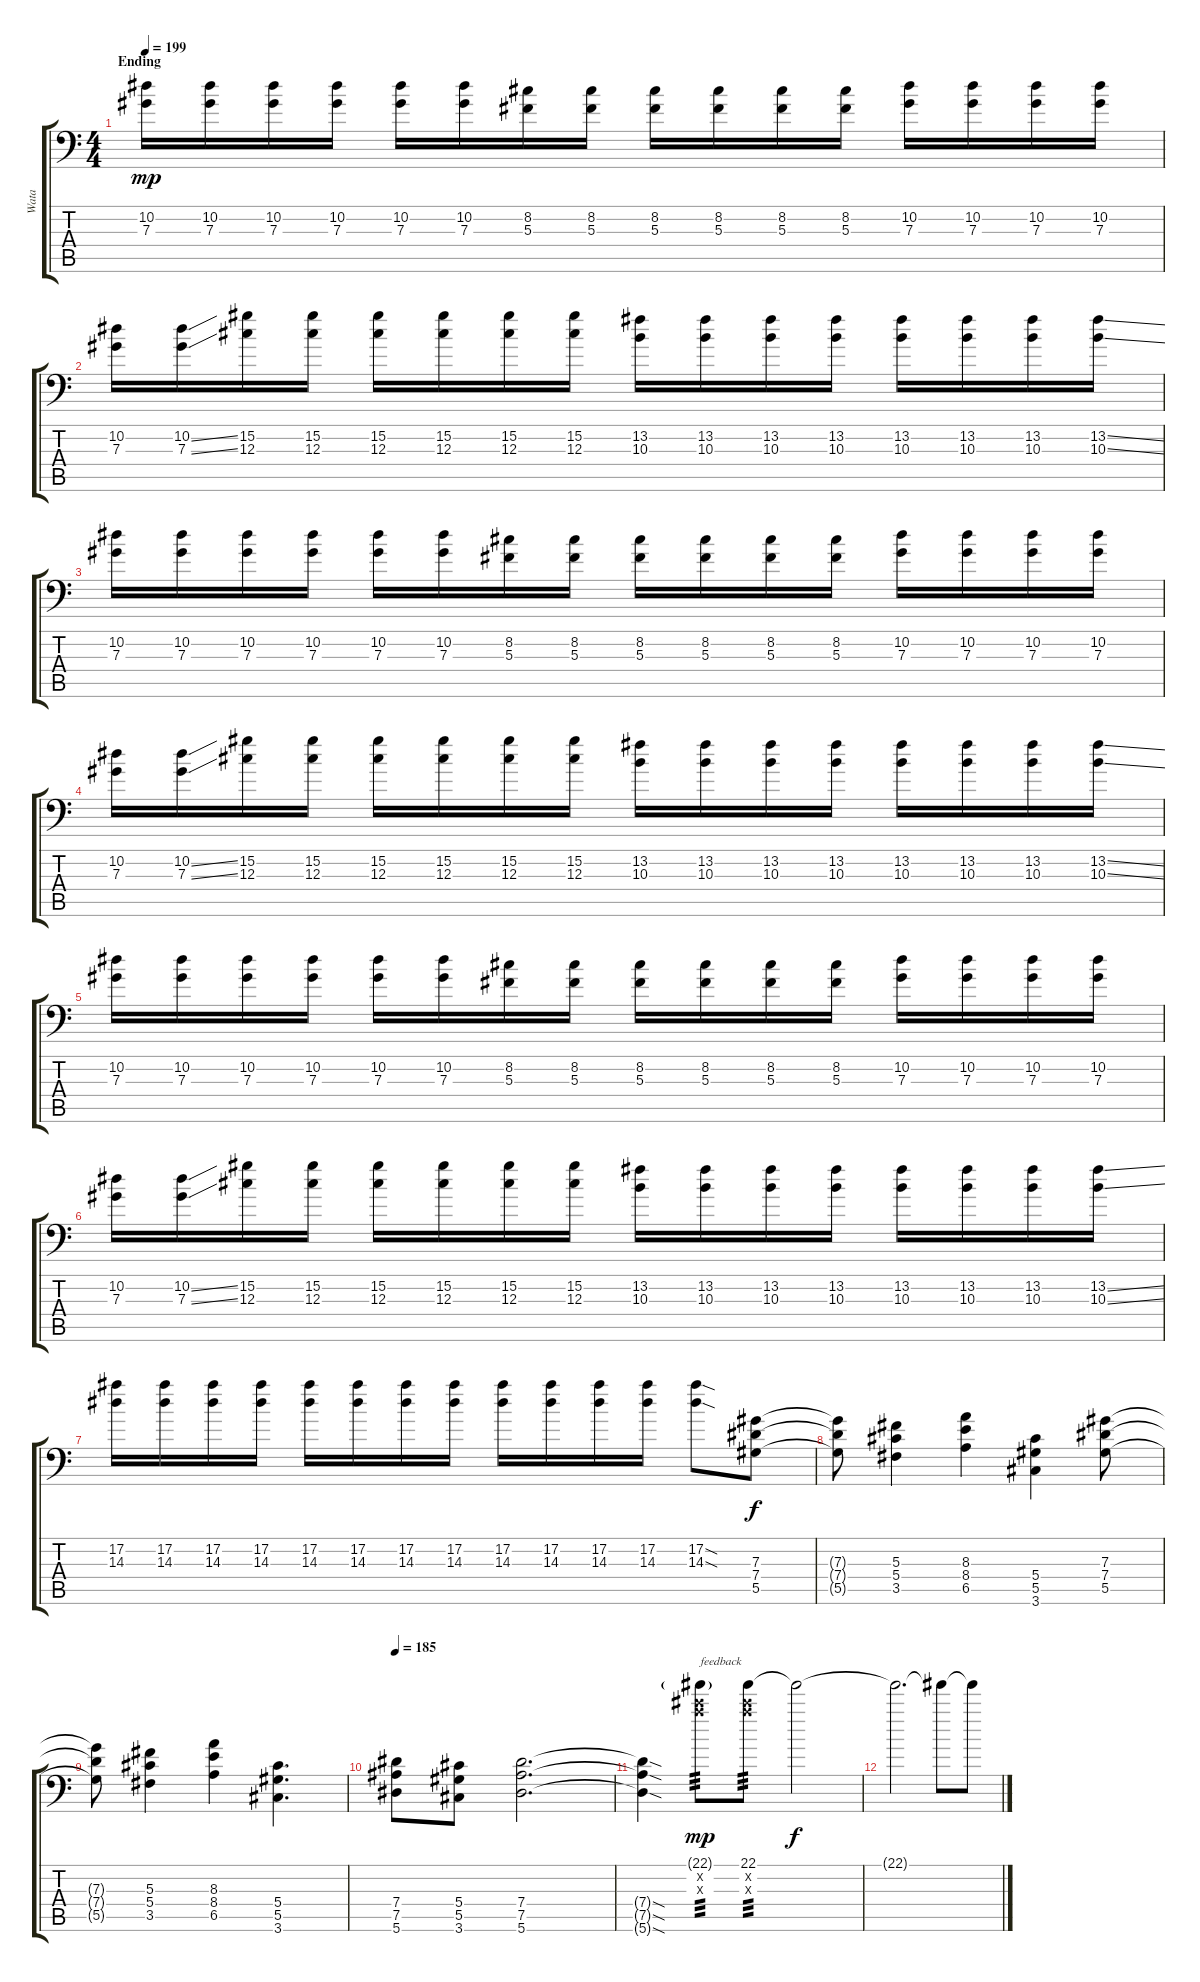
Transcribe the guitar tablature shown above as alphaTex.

\track ("Wata" "Wata") {instrument distortionguitar}
\staff {score tabs}
\tuning (Bb3 F3 Db3 Ab2 Eb2 Bb1) {hide}
\ts (4 4)
\section ("" "Ending")
\tempo 199
\clef f4
\ks c
(10.2 7.3).16{dy mp volume 14 balance 8} (10.2 7.3).16 (10.2 7.3).16 (10.2 7.3).16 (10.2 7.3).16 (10.2 7.3).16 (8.2 5.3).16 (8.2 5.3).16 (8.2 5.3).16 (8.2 5.3).16 (8.2 5.3).16 (8.2 5.3).16 (10.2 7.3).16 (10.2 7.3).16 (10.2 7.3).16 (10.2 7.3).16 |
(10.2 7.3).16 (10.2{ss} 7.3{ss}).16 (15.2 12.3).16 (15.2 12.3).16 (15.2 12.3).16 (15.2 12.3).16 (15.2 12.3).16 (15.2 12.3).16 (13.2 10.3).16 (13.2 10.3).16 (13.2 10.3).16 (13.2 10.3).16 (13.2 10.3).16 (13.2 10.3).16 (13.2 10.3).16 (13.2{ss} 10.3{ss}).16 |
(10.2 7.3).16 (10.2 7.3).16 (10.2 7.3).16 (10.2 7.3).16 (10.2 7.3).16 (10.2 7.3).16 (8.2 5.3).16 (8.2 5.3).16 (8.2 5.3).16 (8.2 5.3).16 (8.2 5.3).16 (8.2 5.3).16 (10.2 7.3).16 (10.2 7.3).16 (10.2 7.3).16 (10.2 7.3).16 |
(10.2 7.3).16 (10.2{ss} 7.3{ss}).16 (15.2 12.3).16 (15.2 12.3).16 (15.2 12.3).16 (15.2 12.3).16 (15.2 12.3).16 (15.2 12.3).16 (13.2 10.3).16 (13.2 10.3).16 (13.2 10.3).16 (13.2 10.3).16 (13.2 10.3).16 (13.2 10.3).16 (13.2 10.3).16 (13.2{ss} 10.3{ss}).16 |
(10.2 7.3).16 (10.2 7.3).16 (10.2 7.3).16 (10.2 7.3).16 (10.2 7.3).16 (10.2 7.3).16 (8.2 5.3).16 (8.2 5.3).16 (8.2 5.3).16 (8.2 5.3).16 (8.2 5.3).16 (8.2 5.3).16 (10.2 7.3).16 (10.2 7.3).16 (10.2 7.3).16 (10.2 7.3).16 |
(10.2 7.3).16 (10.2{ss} 7.3{ss}).16 (15.2 12.3).16 (15.2 12.3).16 (15.2 12.3).16 (15.2 12.3).16 (15.2 12.3).16 (15.2 12.3).16 (13.2 10.3).16 (13.2 10.3).16 (13.2 10.3).16 (13.2 10.3).16 (13.2 10.3).16 (13.2 10.3).16 (13.2 10.3).16 (13.2{ss} 10.3{ss}).16 |
(17.2 14.3).16 (17.2 14.3).16 (17.2 14.3).16 (17.2 14.3).16 (17.2 14.3).16 (17.2 14.3).16 (17.2 14.3).16 (17.2 14.3).16 (17.2 14.3).16 (17.2 14.3).16 (17.2 14.3).16 (17.2 14.3).16 (17.2{sod} 14.3{sod}).8 (7.3 7.4 5.5).8{dy f volume 13 balance 0} |
(7.3{t} 7.4{t} 5.5{t}).8 (5.3 5.4 3.5).4 (8.3 8.4 6.5).4 (5.4 5.5 3.6).4 (7.3 7.4 5.5).8 |
(7.3{t} 7.4{t} 5.5{t}).8 (5.3 5.4 3.5).4 (8.3 8.4 6.5).4 (5.4 5.5 3.6).4{d} |
\tempo 185
(7.4 7.5 5.6).8 (5.4 5.5 3.6).8 (7.4 7.5 5.6).2{d} |
(7.4{sod t} 7.5{sod t} 5.6{sod t}).4 (22.1{g} 20.2{x} 20.3{x}).8{txt "feedback" tp 3 dy mp instrument guitarharmonics} (22.1 20.2{x} 20.3{x}).8{tp 3} 22.1{t}.2{dy f} |
22.1{t}.2{d} 22.1{t}.8 22.1{t}.8{volume 0}
